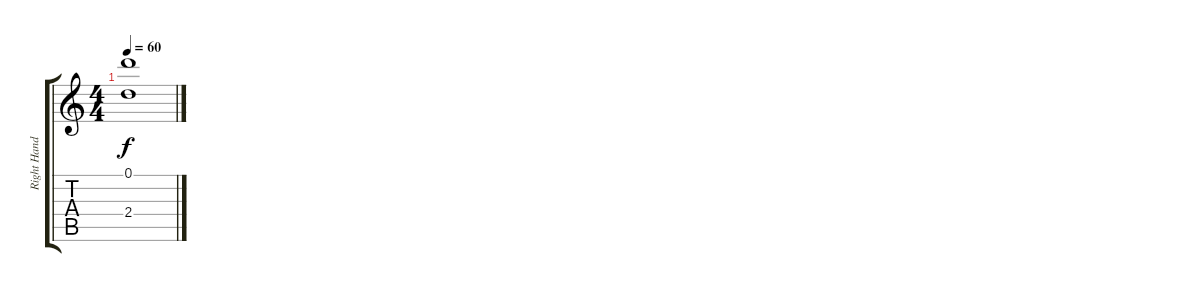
\track ("Right Hand" "Right Hand") {instrument brightacousticpiano}
\staff {score tabs}
\tuning (D6 A5 F5 C5 G4 D4) {hide}
\ts (4 4)
\tempo 60
\clef g2
\ks c
(0.1 2.4).1{dy f}
